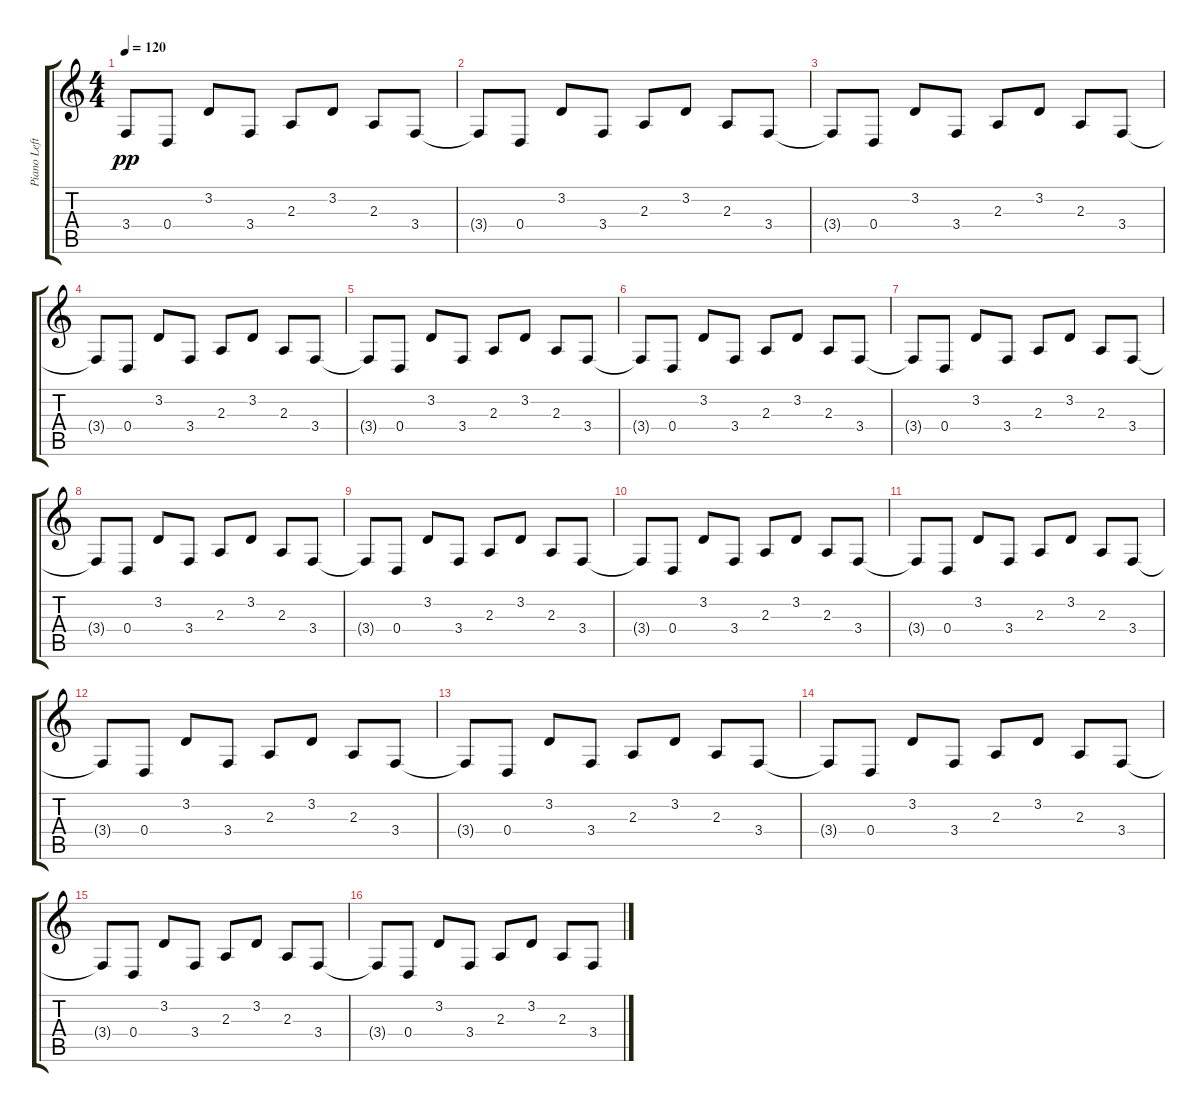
\track ("Piano Left Hand" "Piano Left") {instrument acousticgrandpiano}
\staff {score tabs}
\tuning (E4 B3 G3 D3 A2 E2) {hide}
\ts (4 4)
\tempo 120
\clef g2
\ks c
3.4{t}.8{dy pp} 0.4.8 3.2.8 3.4.8 2.3.8 3.2.8 2.3.8 3.4.8 |
3.4{t}.8 0.4.8 3.2.8 3.4.8 2.3.8 3.2.8 2.3.8 3.4.8 |
3.4{t}.8 0.4.8 3.2.8 3.4.8 2.3.8 3.2.8 2.3.8 3.4.8 |
3.4{t}.8 0.4.8 3.2.8 3.4.8 2.3.8 3.2.8 2.3.8 3.4.8 |
3.4{t}.8 0.4.8 3.2.8 3.4.8 2.3.8 3.2.8 2.3.8 3.4.8 |
3.4{t}.8 0.4.8 3.2.8 3.4.8 2.3.8 3.2.8 2.3.8 3.4.8 |
3.4{t}.8 0.4.8 3.2.8 3.4.8 2.3.8 3.2.8 2.3.8 3.4.8 |
3.4{t}.8 0.4.8 3.2.8 3.4.8 2.3.8 3.2.8 2.3.8 3.4.8 |
3.4{t}.8 0.4.8 3.2.8 3.4.8 2.3.8 3.2.8 2.3.8 3.4.8 |
3.4{t}.8 0.4.8 3.2.8 3.4.8 2.3.8 3.2.8 2.3.8 3.4.8 |
3.4{t}.8 0.4.8 3.2.8 3.4.8 2.3.8 3.2.8 2.3.8 3.4.8 |
3.4{t}.8 0.4.8 3.2.8 3.4.8 2.3.8 3.2.8 2.3.8 3.4.8 |
3.4{t}.8 0.4.8 3.2.8 3.4.8 2.3.8 3.2.8 2.3.8 3.4.8 |
3.4{t}.8 0.4.8 3.2.8 3.4.8 2.3.8 3.2.8 2.3.8 3.4.8 |
3.4{t}.8 0.4.8 3.2.8 3.4.8 2.3.8 3.2.8 2.3.8 3.4.8 |
3.4{t}.8 0.4.8 3.2.8 3.4.8 2.3.8 3.2.8 2.3.8 3.4.8
